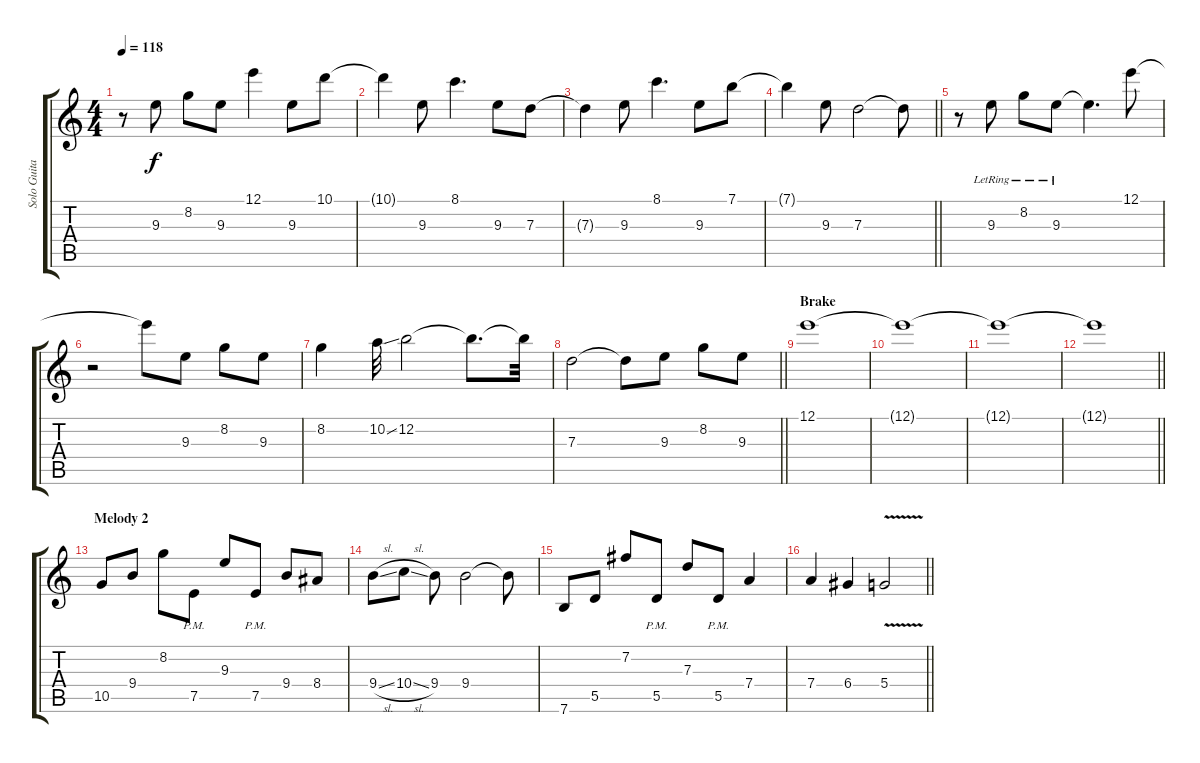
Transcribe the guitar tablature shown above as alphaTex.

\track ("Solo Guitar" "Solo Guita") {instrument acousticguitarnylon}
\staff {score tabs}
\tuning (E4 B3 G3 D3 A2 E2) {hide}
\ts (4 4)
\tempo 118
\clef g2
\ks c
r.8{dy f} 9.3.8 8.2.8 9.3.8 12.1.4 9.3.8 10.1.8 |
10.1{t}.4 9.3.8 8.1.4{d} 9.3.8 7.3.8 |
7.3{t}.4 9.3.8 8.1.4{d} 9.3.8 7.1.8 |
\barLineRight lightlight
7.1{t}.4 9.3.8 7.3.2 7.3{t}.8 |
r.8 9.3{lr}.8 8.2{lr}.8 9.3{lr}.8 9.3{t}.4{d} 12.1.8 |
r.2 12.1{t}.8 9.3.8 8.2.8 9.3.8 |
8.2.4 10.2{ss}.32 12.2.2 12.2{t}.8{d} 12.2{t}.32 |
\barLineRight lightlight
7.3.2 7.3{t}.8 9.3.8 8.2.8 9.3.8 |
\section ("" "Brake")
12.1.1 |
12.1{t}.1 |
12.1{t}.1 |
\barLineRight lightlight
12.1{t}.1 |
\section ("" "Melody 2")
10.5.8 9.4.8 8.2.8 7.5{pm}.8 9.3.8 7.5{pm}.8 9.4.8 8.4.8 |
9.4{sl}.8 10.4{sl}.8 9.4.8 9.4.2 9.4{t}.8 |
7.6.8 5.5.8 7.2.8 5.5{pm}.8 7.3.8 5.5{pm}.8 7.4.4 |
\barLineRight lightlight
7.4.4 6.4.4 5.4{v}.2
